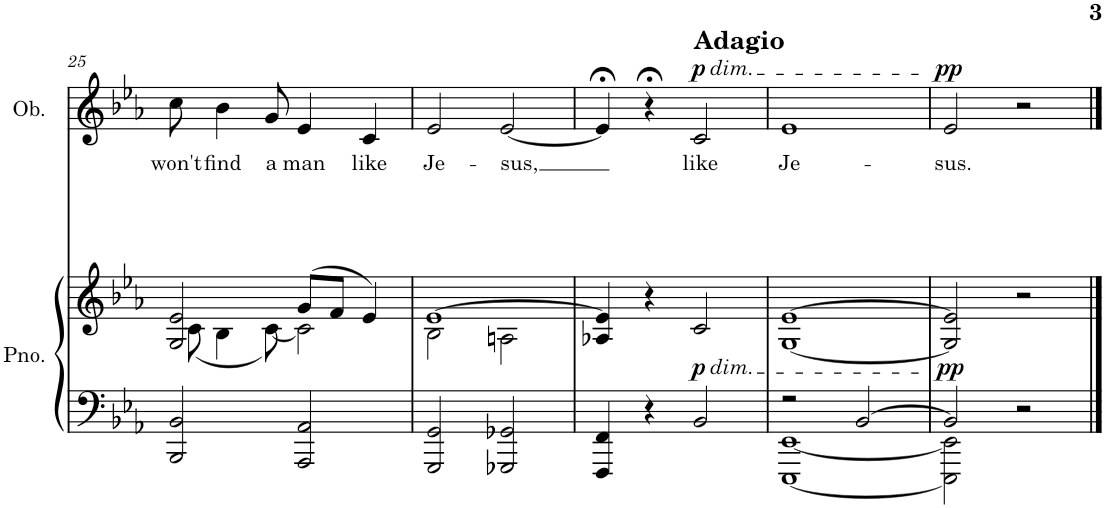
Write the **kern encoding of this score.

**kern	**kern	**dynam	**kern	**text	**dynam
*part2	*part2	*part2	*part1	*part1	*part1
*staff3	*staff2	*staff2/3	*staff1	*staff1	*staff1
*I"Piano	*	*	*I"Oboe	*	*
*I'Pno.	*	*	*I'Ob.	*	*
!!LO:PB:g=z
*clefF4	*clefG2	*	*clefG2	*	*
*k[b-e-a-]	*k[b-e-a-]	*	*k[b-e-a-]	*	*
*M4/4	*M4/4	*	*M4/4	*	*
=25	=25	=25	=25	=25	=25
*	*^	*	*	*	*
!	!	!	!	!	!LO:LY:b	!
2BBB-/ 2BB-/	2G/ 2e-/	(8c\	.	8cc\	won't	.
!	!	!	!	!	!LO:LY:b	!
.	.	4B-\	.	4b-\	find	.
!	!	!	!	!	!LO:LY:b	!
.	.	[8c\)	.	8g/	a	.
!	!	!	!	!	!LO:LY:b	!
2AAA-/ 2AA-/	(8g/L	2c\]	.	4e-/	man	.
.	8f/J	.	.	.	.	.
!	!	!	!	!	!LO:LY:b	!
.	4e-/)	.	.	4c/	like	.
=26	=26	=26	=26	=26	=26	=26
!	!	!	!	!	!LO:LY:b	!
2GGG/ 2GG/	[1e-	2B-\	.	2e-/	Je-	.
!	!	!	!	!	!LO:LY:b	!
2GGG-X/ 2GG-X/	.	2An\	.	[2e-/	-sus,	.
*	*v	*v	*	*	*	*
=27	=27	=27	=27	=27	=27
4FFF/ 4FF/	4A-X/ 4e-/]	.	4e-;</]	.	.
4r	4r	.	4r;<	.	.
!	!	!	!LO:TX:a:B:t=Adagio	!	!
!	!	!	!LO:TX:a:i:t=dim.	!	!
!	!LO:TX:b:i:t=dim.	!	!	!	!
!	!	!LO:DY:b	!	!LO:LY:b	!LO:DY:a
2BB-/	2c/	p	2c/	like	p
=28	=28	=28	=28	=28	=28
*^	*	*	*	*	*
!	!	!	!	!	!LO:LY:b	!
2r	[1EEE- [1EE-	[1G [1e-	.	1e-	Je-	.
[2BB-/	.	.	.	.	.	.
=29	=29	=29	=29	=29	=29	=29
!	!	!	!LO:DY:b	!	!LO:LY:b	!LO:DY:a
2BB-/]	2EEE-\] 2EE-\]	2G/] 2e-/]	pp	2e-/	-sus.	pp
2r	2ryy	2r	.	2r	.	.
*v	*v	*	*	*	*	*
==	==	==	==	==	==
*-	*-	*-	*-	*-	*-
